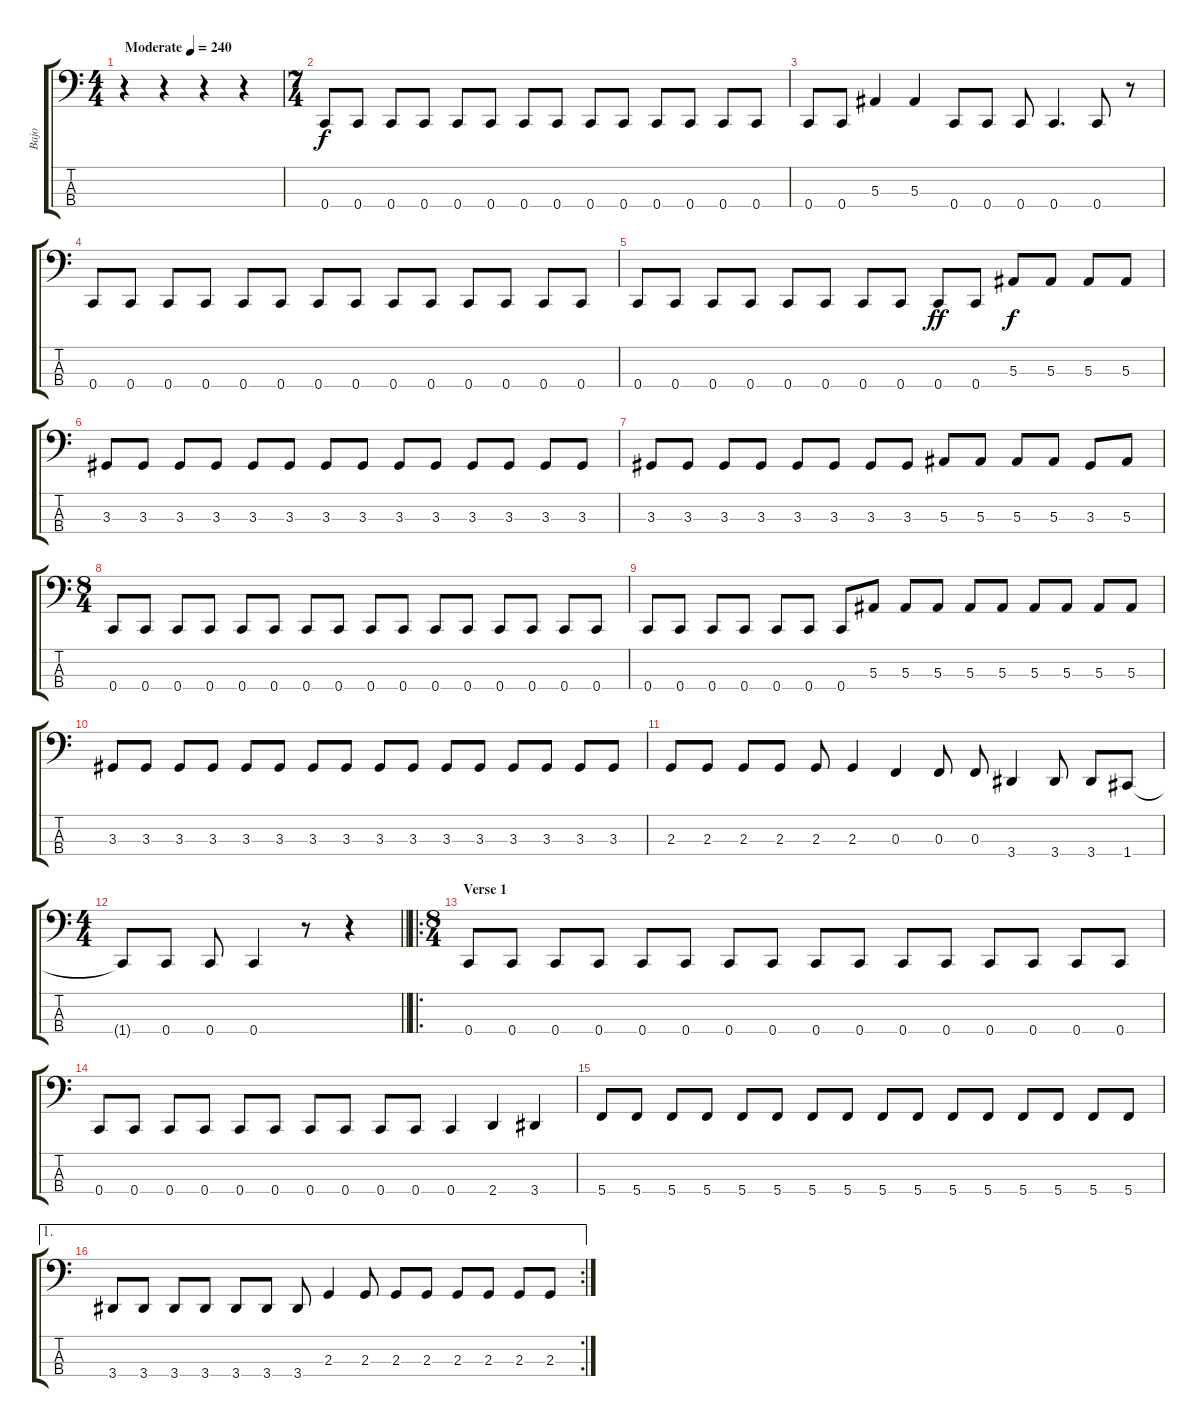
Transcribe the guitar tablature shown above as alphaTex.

\track ("Bajo" "Bajo") {instrument electricbassfinger}
\staff {score tabs}
\tuning (Eb2 Bb1 F1 C1) {hide}
\ts (4 4)
\tempo (240 "Moderate")
\clef f4
\ks c
r.4{dy f instrument electricbassfinger} r.4 r.4 r.4 |
\ts (7 4)
0.4.8 0.4.8 0.4.8 0.4.8 0.4.8 0.4.8 0.4.8 0.4.8 0.4.8 0.4.8 0.4.8 0.4.8 0.4.8 0.4.8 |
0.4.8 0.4.8 5.3.4 5.3.4 0.4.8 0.4.8 0.4.8 0.4.4{d} 0.4.8 r.8 |
0.4.8 0.4.8 0.4.8 0.4.8 0.4.8 0.4.8 0.4.8 0.4.8 0.4.8 0.4.8 0.4.8 0.4.8 0.4.8 0.4.8 |
0.4.8 0.4.8 0.4.8 0.4.8 0.4.8 0.4.8 0.4.8 0.4.8 0.4.8{dy ff} 0.4.8 5.3.8{dy f} 5.3.8 5.3.8 5.3.8 |
3.3.8 3.3.8 3.3.8 3.3.8 3.3.8 3.3.8 3.3.8 3.3.8 3.3.8 3.3.8 3.3.8 3.3.8 3.3.8 3.3.8 |
3.3.8 3.3.8 3.3.8 3.3.8 3.3.8 3.3.8 3.3.8 3.3.8 5.3.8 5.3.8 5.3.8 5.3.8 3.3.8 5.3.8 |
\ts (8 4)
0.4.8 0.4.8 0.4.8 0.4.8 0.4.8 0.4.8 0.4.8 0.4.8 0.4.8 0.4.8 0.4.8 0.4.8 0.4.8 0.4.8 0.4.8 0.4.8 |
0.4.8 0.4.8 0.4.8 0.4.8 0.4.8 0.4.8 0.4.8 5.3.8 5.3.8 5.3.8 5.3.8 5.3.8 5.3.8 5.3.8 5.3.8 5.3.8 |
3.3.8 3.3.8 3.3.8 3.3.8 3.3.8 3.3.8 3.3.8 3.3.8 3.3.8 3.3.8 3.3.8 3.3.8 3.3.8 3.3.8 3.3.8 3.3.8 |
2.3.8 2.3.8 2.3.8 2.3.8 2.3.8 2.3.4 0.3.4 0.3.8 0.3.8 3.4.4 3.4.8 3.4.8 1.4.8 |
\ts (4 4)
\barLineRight lightlight
1.4{t}.8 0.4.8 0.4.8 0.4.4 r.8 r.4 |
\ro
\ts (8 4)
\section ("" "Verse 1")
0.4.8 0.4.8 0.4.8 0.4.8 0.4.8 0.4.8 0.4.8 0.4.8 0.4.8 0.4.8 0.4.8 0.4.8 0.4.8 0.4.8 0.4.8 0.4.8 |
0.4.8 0.4.8 0.4.8 0.4.8 0.4.8 0.4.8 0.4.8 0.4.8 0.4.8 0.4.8 0.4.4 2.4.4 3.4.4 |
5.4.8 5.4.8 5.4.8 5.4.8 5.4.8 5.4.8 5.4.8 5.4.8 5.4.8 5.4.8 5.4.8 5.4.8 5.4.8 5.4.8 5.4.8 5.4.8 |
\ae 1
\rc 2
3.4.8 3.4.8 3.4.8 3.4.8 3.4.8 3.4.8 3.4.8 2.3.4 2.3.8 2.3.8 2.3.8 2.3.8 2.3.8 2.3.8 2.3.8
